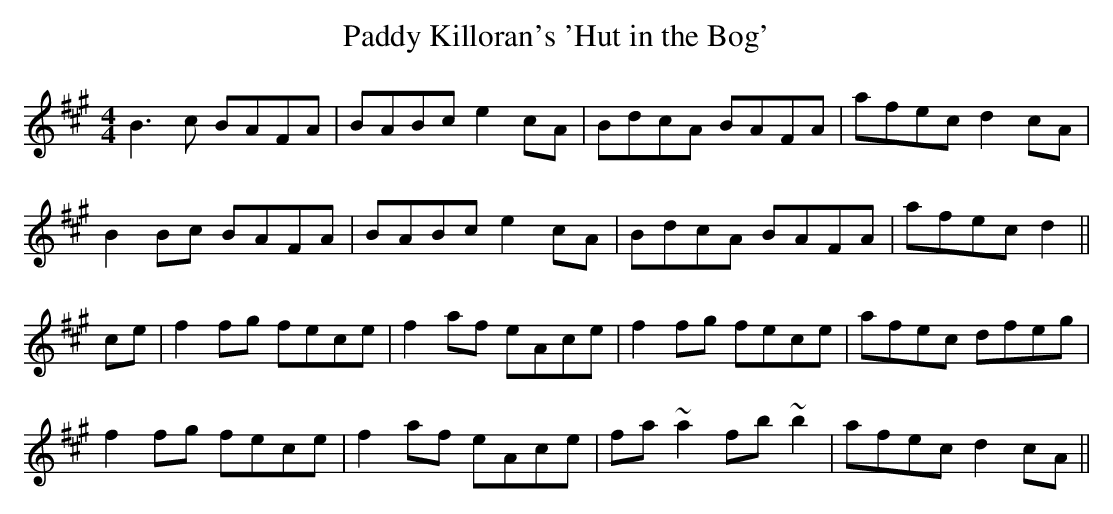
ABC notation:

X:1
T:Paddy Killoran's 'Hut in the Bog'
M:4/4
L:1/8
K:A
B3c BAFA|BABc e2 cA|BdcA BAFA|afec d2 cA|
B2 Bc BAFA|BABc e2 cA|BdcA BAFA|afec d2||
ce|f2 fg fece|f2 af eAce|f2 fg fece|afec dfeg|
f2 fg fece|f2 af eAce|fa ~a2 fb~b2|afec d2 cA||
